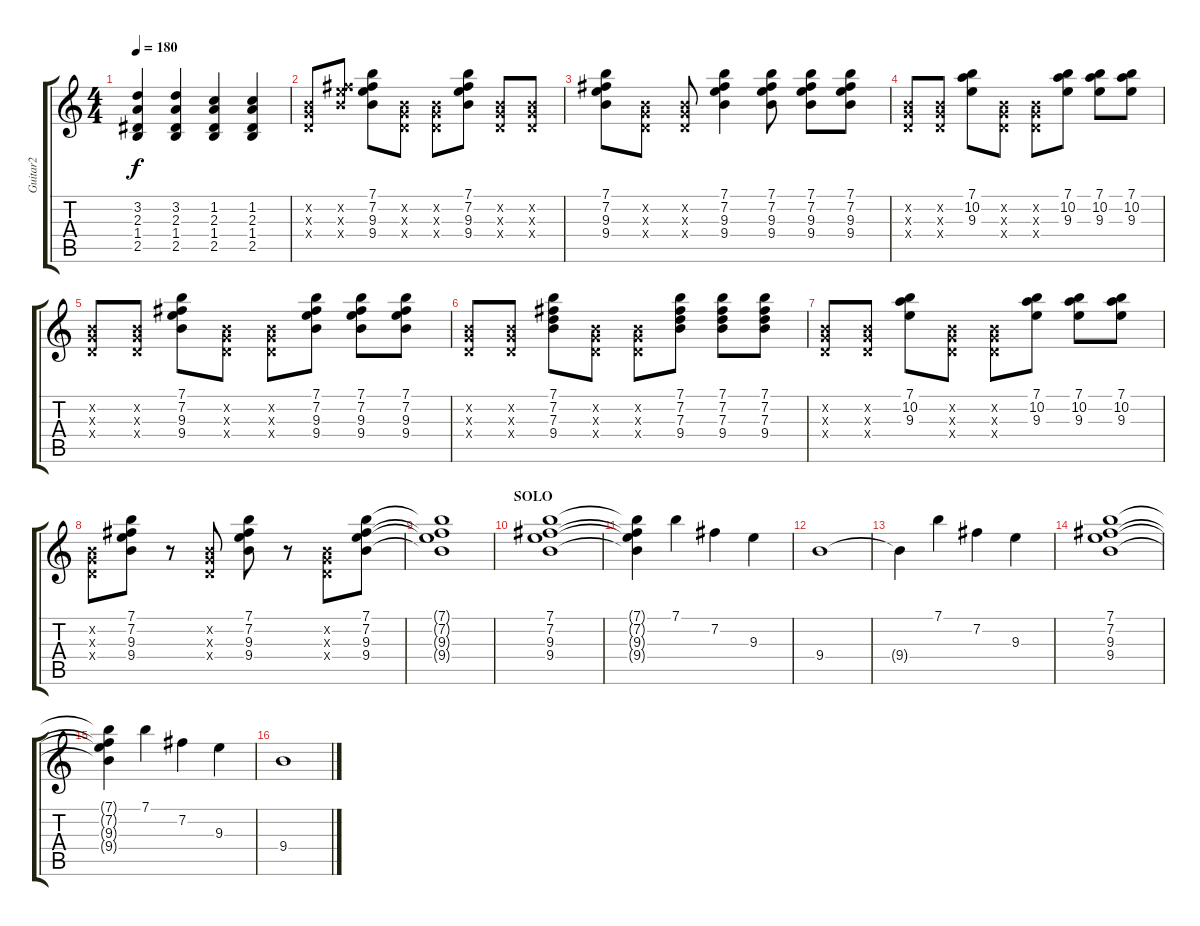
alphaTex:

\track ("Guitar2" "Guitar2") {instrument distortionguitar}
\staff {score tabs}
\tuning (E4 B3 G3 D3 A2 E2) {hide}
\ts (4 4)
\tempo 180
\clef g2
\ks c
(3.2 2.3 1.4 2.5).4{dy f} (3.2 2.3 1.4 2.5).4 (1.2 2.3 1.4 2.5).4 (1.2 2.3 1.4 2.5).4 |
(0.2{x} 0.3{x} 0.4{x}).8 (7.2{x} 9.3{x} 9.4{x}).8 (7.1 7.2 9.3 9.4).8 (0.2{x} 0.3{x} 0.4{x}).8 (0.2{x} 0.3{x} 0.4{x}).8 (7.1 7.2 9.3 9.4).8 (0.2{x} 0.3{x} 0.4{x}).8 (0.2{x} 0.3{x} 0.4{x}).8 |
(7.1 7.2 9.3 9.4).8 (0.2{x} 0.3{x} 0.4{x}).8 (0.2{x} 0.3{x} 0.4{x}).8 (7.1 7.2 9.3 9.4).4 (7.1 7.2 9.3 9.4).8 (7.1 7.2 9.3 9.4).8 (7.1 7.2 9.3 9.4).8 |
(0.2{x} 0.3{x} 0.4{x}).8 (0.2{x} 0.3{x} 0.4{x}).8 (7.1 10.2 9.3).8 (0.2{x} 0.3{x} 0.4{x}).8 (0.2{x} 0.3{x} 0.4{x}).8 (7.1 10.2 9.3).8 (7.1 10.2 9.3).8 (7.1 10.2 9.3).8 |
(0.2{x} 0.3{x} 0.4{x}).8 (0.2{x} 0.3{x} 0.4{x}).8 (7.1 7.2 9.3 9.4).8 (0.2{x} 0.3{x} 0.4{x}).8 (0.2{x} 0.3{x} 0.4{x}).8 (7.1 7.2 9.3 9.4).8 (7.1 7.2 9.3 9.4).8 (7.1 7.2 9.3 9.4).8 |
(0.2{x} 0.3{x} 0.4{x}).8 (0.2{x} 0.3{x} 0.4{x}).8 (7.1 7.2 7.3 9.4).8 (0.2{x} 0.3{x} 0.4{x}).8 (0.2{x} 0.3{x} 0.4{x}).8 (7.1 7.2 7.3 9.4).8 (7.1 7.2 7.3 9.4).8 (7.1 7.2 7.3 9.4).8 |
(0.2{x} 0.3{x} 0.4{x}).8 (0.2{x} 0.3{x} 0.4{x}).8 (7.1 10.2 9.3).8 (0.2{x} 0.3{x} 0.4{x}).8 (0.2{x} 0.3{x} 0.4{x}).8 (7.1 10.2 9.3).8 (7.1 10.2 9.3).8 (7.1 10.2 9.3).8 |
(0.2{x} 0.3{x} 0.4{x}).8 (7.1 7.2 9.3 9.4).8 r.8 (0.2{x} 0.3{x} 0.4{x}).8 (7.1 7.2 9.3 9.4).8 r.8 (0.2{x} 0.3{x} 0.4{x}).8 (7.1 7.2 9.3 9.4).8 |
(7.1{t} 7.2{t} 9.3{t} 9.4{t}).1 |
\section ("" "SOLO")
(7.1 7.2 9.3 9.4).1 |
(7.1{t} 7.2{t} 9.3{t} 9.4{t}).4 7.1.4 7.2.4 9.3.4 |
9.4.1 |
9.4{t}.4 7.1.4 7.2.4 9.3.4 |
(7.1 7.2 9.3 9.4).1 |
(7.1{t} 7.2{t} 9.3{t} 9.4{t}).4 7.1.4 7.2.4 9.3.4 |
9.4.1
